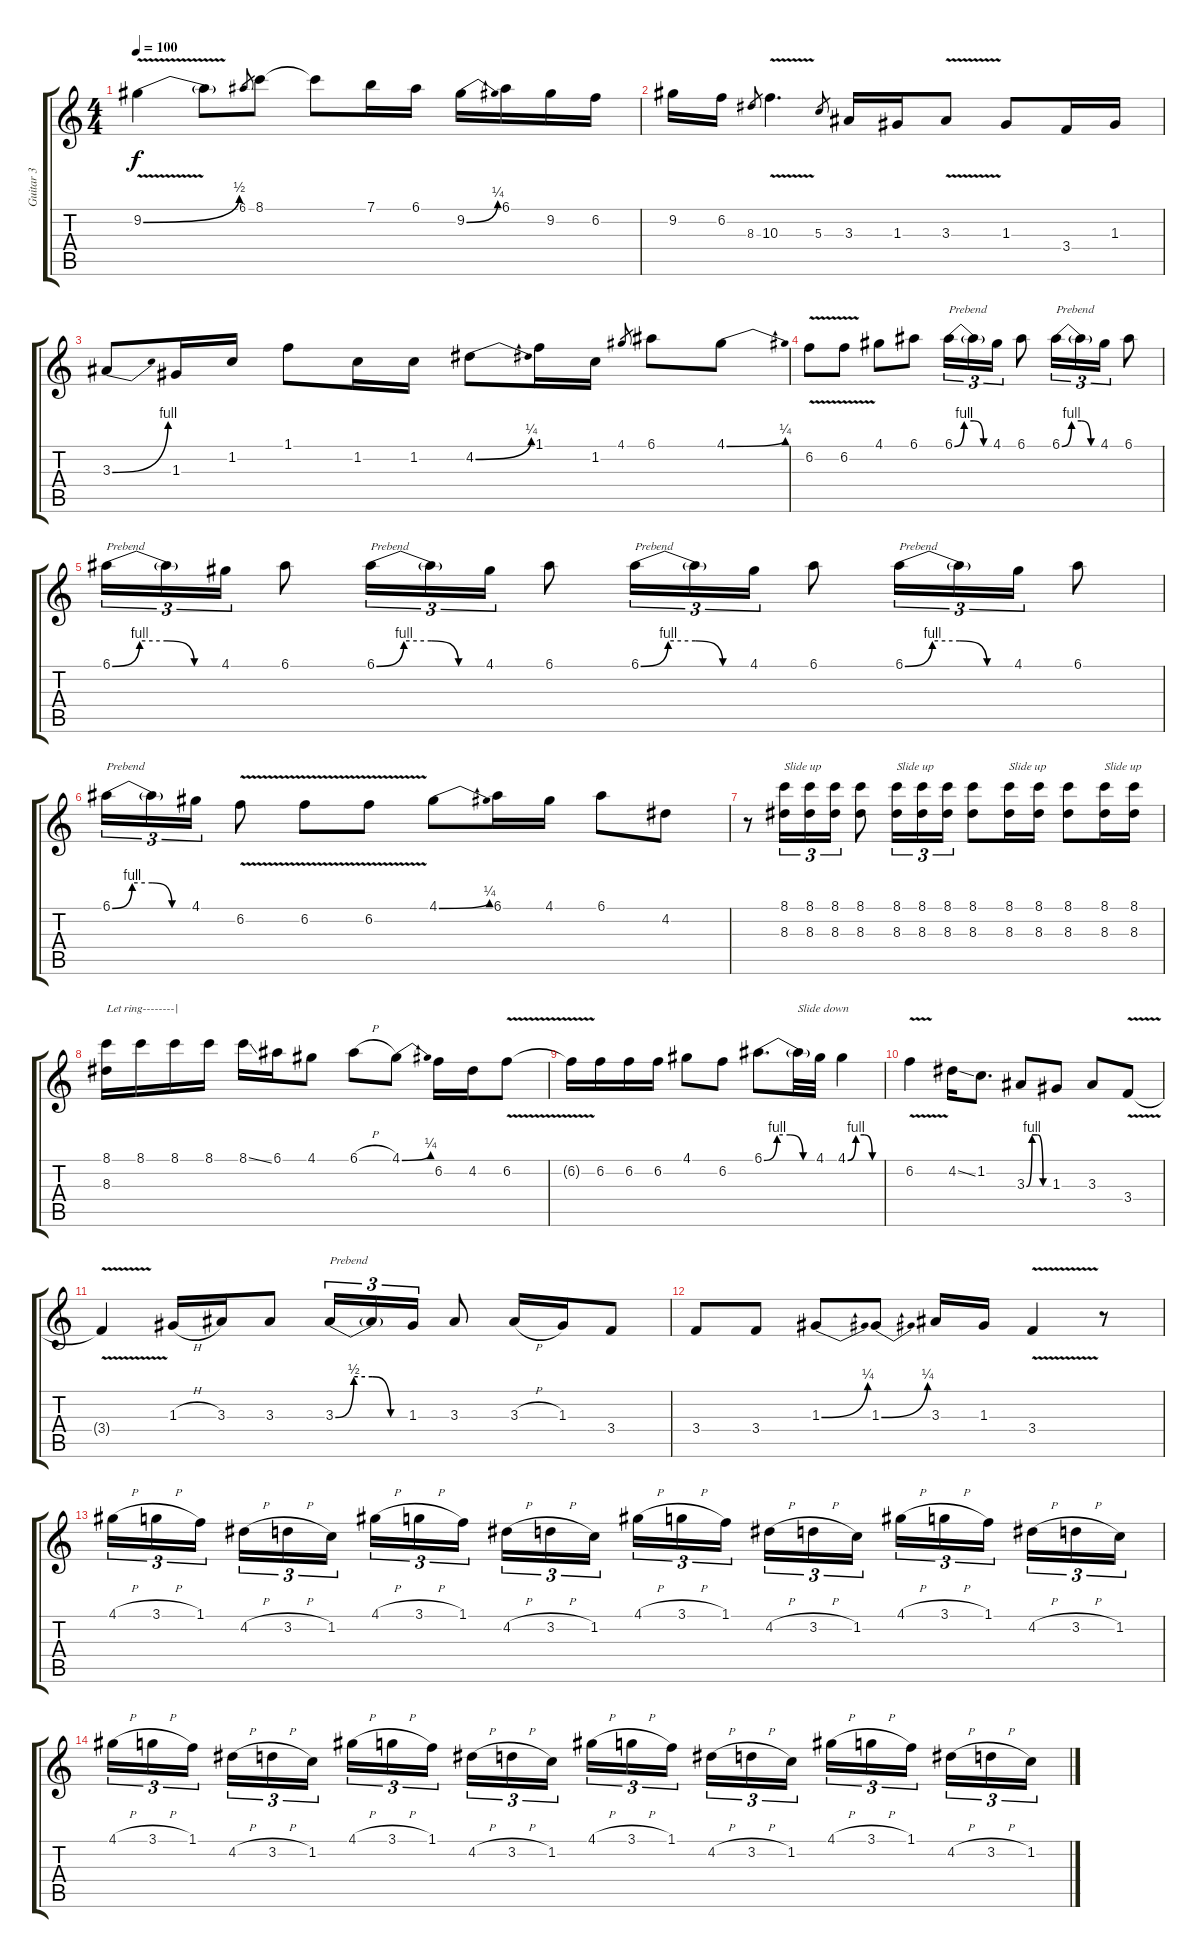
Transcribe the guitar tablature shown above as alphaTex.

\track ("Guitar 3" "Guitar 3") {instrument electricguitarjazz}
\staff {score tabs}
\tuning (E4 B3 G3 D3 A2 E2) {hide}
\ts (4 4)
\tempo 100
\clef g2
\ks c
9.2{be (bend 0 0 60 2) v}.4{dy f} 9.2{t}.8 6.1.8{gr} 8.1.8 8.1{t}.8 7.1.16 6.1.16 9.2{be (bend 0 0 60 1)}.16 6.1.16 9.2.16 6.2.16 |
9.2.16 6.2.16 8.3.8{gr} 10.3{v}.4{d} 5.3.8{gr} 3.3.16 1.3.16 3.3{v}.8 1.3.8 3.4.16 1.3.16 |
3.3{be (bend 0 0 60 4)}.8 1.3.16 1.2.16 1.1.8 1.2.16 1.2.16 4.2{be (bend 0 0 60 1)}.8 1.1.16 1.2.16 4.1.8{gr} 6.1.8 4.1{be (bend 0 0 60 1)}.8 |
6.2{v}.8 6.2{v}.8 4.1.8 6.1.8 6.1{be (custom 0 0 15 4 30 4 45 0 60 0)}.16{tu (3 2) txt "Prebend"} 6.1{t}.16{tu (3 2)} 4.1.16{tu (3 2)} 6.1.8 6.1{be (custom 0 0 15 4 30 4 45 0 60 0)}.16{tu (3 2) txt "Prebend"} 6.1{t}.16{tu (3 2)} 4.1.16{tu (3 2)} 6.1.8 |
6.1{be (custom 0 0 15 4 30 4 45 0 60 0)}.16{tu (3 2) txt "Prebend"} 6.1{t}.16{tu (3 2)} 4.1.16{tu (3 2)} 6.1.8 6.1{be (custom 0 0 15 4 30 4 45 0 60 0)}.16{tu (3 2) txt "Prebend"} 6.1{t}.16{tu (3 2)} 4.1.16{tu (3 2)} 6.1.8 6.1{be (custom 0 0 15 4 30 4 45 0 60 0)}.16{tu (3 2) txt "Prebend"} 6.1{t}.16{tu (3 2)} 4.1.16{tu (3 2)} 6.1.8 6.1{be (custom 0 0 15 4 30 4 45 0 60 0)}.16{tu (3 2) txt "Prebend"} 6.1{t}.16{tu (3 2)} 4.1.16{tu (3 2)} 6.1.8 |
6.1{be (custom 0 0 15 4 30 4 45 0 60 0)}.16{tu (3 2) txt "Prebend"} 6.1{t}.16{tu (3 2)} 4.1.16{tu (3 2)} 6.2{v}.8 6.2{v}.8 6.2{v}.8 4.1{be (bend 0 0 60 1)}.8 6.1.16 4.1.16 6.1.8 4.2.8 |
r.8 (8.1 8.3).16{tu (3 2) txt "Slide up"} (8.1 8.3).16{tu (3 2)} (8.1 8.3).16{tu (3 2)} (8.1 8.3).8 (8.1 8.3).16{tu (3 2) txt "Slide up"} (8.1 8.3).16{tu (3 2)} (8.1 8.3).16{tu (3 2)} (8.1 8.3).8 (8.1 8.3).16{txt "Slide up"} (8.1 8.3).16 (8.1 8.3).8 (8.1 8.3).16{txt "Slide up"} (8.1 8.3).16 |
(8.1 8.3).16{txt "Let ring--------|"} 8.1.16 8.1.16 8.1.16 8.1{ss}.16 6.1.16 4.1.8 6.1{h}.8 4.1{be (bend 0 0 60 1)}.8 6.2.16 4.2.16 6.2{v}.8 |
6.2{t}.16 6.2.16 6.2.16 6.2.16 4.1.8 6.2.8 6.1{be (custom 0 0 15 4 30 4 45 0 60 0)}.8{d} 6.1{t}.32{txt "Slide down"} 4.1.32 4.1{be (custom 0 0 15 4 30 4 45 0 60 0)}.4 |
6.2{v}.4 4.2{ss}.16 1.2.8{d} 3.3{be (custom 0 0 15 4 30 4 45 0 60 0)}.8 1.3.8 3.3.8 3.4{v}.8 |
3.4{t}.4 1.3{h}.16 3.3.16 3.3.8 3.3{be (custom 0 0 15 2 30 2 45 0 60 0)}.16{tu (3 2) txt "Prebend"} 3.3{t}.16{tu (3 2)} 1.3.16{tu (3 2)} 3.3.8 3.3{h}.16 1.3.16 3.4.8 |
3.4.8 3.4.8 1.3{be (bend 0 0 60 1)}.8 1.3{be (bend 0 0 60 1)}.8 3.3.16 1.3.16 3.4{v}.4 r.8 |
4.1{h}.16{tu (3 2)} 3.1{h}.16{tu (3 2)} 1.1.16{tu (3 2)} 4.2{h}.16{tu (3 2)} 3.2{h}.16{tu (3 2)} 1.2.16{tu (3 2)} 4.1{h}.16{tu (3 2)} 3.1{h}.16{tu (3 2)} 1.1.16{tu (3 2)} 4.2{h}.16{tu (3 2)} 3.2{h}.16{tu (3 2)} 1.2.16{tu (3 2)} 4.1{h}.16{tu (3 2)} 3.1{h}.16{tu (3 2)} 1.1.16{tu (3 2)} 4.2{h}.16{tu (3 2)} 3.2{h}.16{tu (3 2)} 1.2.16{tu (3 2)} 4.1{h}.16{tu (3 2)} 3.1{h}.16{tu (3 2)} 1.1.16{tu (3 2)} 4.2{h}.16{tu (3 2)} 3.2{h}.16{tu (3 2)} 1.2.16{tu (3 2)} |
4.1{h}.16{tu (3 2)} 3.1{h}.16{tu (3 2)} 1.1.16{tu (3 2)} 4.2{h}.16{tu (3 2)} 3.2{h}.16{tu (3 2)} 1.2.16{tu (3 2)} 4.1{h}.16{tu (3 2)} 3.1{h}.16{tu (3 2)} 1.1.16{tu (3 2)} 4.2{h}.16{tu (3 2)} 3.2{h}.16{tu (3 2)} 1.2.16{tu (3 2)} 4.1{h}.16{tu (3 2)} 3.1{h}.16{tu (3 2)} 1.1.16{tu (3 2)} 4.2{h}.16{tu (3 2)} 3.2{h}.16{tu (3 2)} 1.2.16{tu (3 2)} 4.1{h}.16{tu (3 2)} 3.1{h}.16{tu (3 2)} 1.1.16{tu (3 2)} 4.2{h}.16{tu (3 2)} 3.2{h}.16{tu (3 2)} 1.2.16{tu (3 2)}
